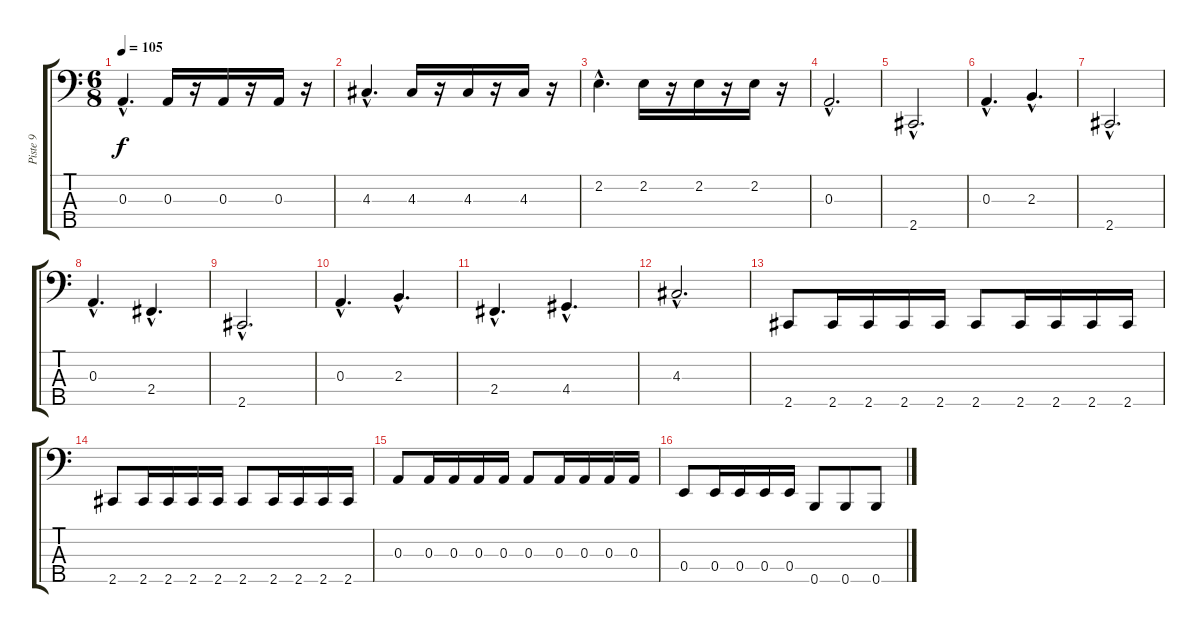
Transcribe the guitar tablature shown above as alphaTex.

\track ("Piste 9" "Piste 9") {instrument electricbassfinger}
\staff {score tabs}
\tuning (G2 D2 A1 E1 B0) {hide}
\ts (6 8)
\tempo 105
\clef f4
\ks c
0.3{hac}.4{d dy f} 0.3.16 r.16 0.3.16 r.16 0.3.16 r.16 |
4.3{hac}.4{d} 4.3.16 r.16 4.3.16 r.16 4.3.16 r.16 |
2.2{hac}.4{d} 2.2.16 r.16 2.2.16 r.16 2.2.16 r.16 |
0.3{hac}.2{d} |
2.5{hac}.2{d} |
0.3{hac}.4{d} 2.3{hac}.4{d} |
2.5{hac}.2{d} |
0.3{hac}.4{d} 2.4{hac}.4{d} |
2.5{hac}.2{d} |
0.3{hac}.4{d} 2.3{hac}.4{d} |
2.4{hac}.4{d} 4.4{hac}.4{d} |
4.3{hac}.2{d} |
2.5.8 2.5.16 2.5.16 2.5.16 2.5.16 2.5.8 2.5.16 2.5.16 2.5.16 2.5.16 |
2.5.8 2.5.16 2.5.16 2.5.16 2.5.16 2.5.8 2.5.16 2.5.16 2.5.16 2.5.16 |
0.3.8 0.3.16 0.3.16 0.3.16 0.3.16 0.3.8 0.3.16 0.3.16 0.3.16 0.3.16 |
0.4.8 0.4.16 0.4.16 0.4.16 0.4.16 0.5.8 0.5.8 0.5.8
